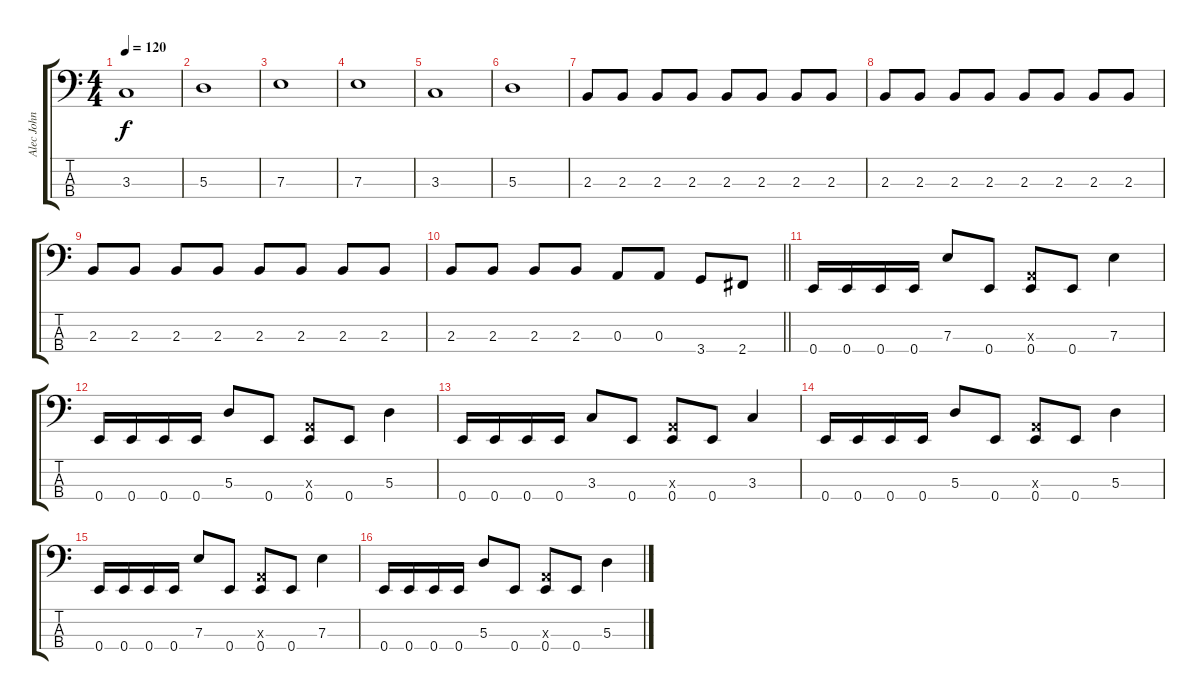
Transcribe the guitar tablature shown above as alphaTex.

\track ("Alec John Such (Bass Guitar)" "Alec John ") {instrument electricbassfinger}
\staff {score tabs}
\tuning (G2 D2 A1 E1) {hide}
\ts (4 4)
\tempo 120
\clef f4
\ks c
3.3.1{dy f} |
5.3.1 |
7.3.1 |
7.3.1 |
3.3.1 |
5.3.1 |
2.3.8 2.3.8 2.3.8 2.3.8 2.3.8 2.3.8 2.3.8 2.3.8 |
2.3.8 2.3.8 2.3.8 2.3.8 2.3.8 2.3.8 2.3.8 2.3.8 |
2.3.8 2.3.8 2.3.8 2.3.8 2.3.8 2.3.8 2.3.8 2.3.8 |
\barLineRight lightlight
2.3.8 2.3.8 2.3.8 2.3.8 0.3.8 0.3.8 3.4.8 2.4.8 |
0.4.16 0.4.16 0.4.16 0.4.16 7.3.8 0.4.8 (0.3{x} 0.4).8 0.4.8 7.3.4 |
0.4.16 0.4.16 0.4.16 0.4.16 5.3.8 0.4.8 (0.3{x} 0.4).8 0.4.8 5.3.4 |
0.4.16 0.4.16 0.4.16 0.4.16 3.3.8 0.4.8 (0.3{x} 0.4).8 0.4.8 3.3.4 |
0.4.16 0.4.16 0.4.16 0.4.16 5.3.8 0.4.8 (0.3{x} 0.4).8 0.4.8 5.3.4 |
0.4.16 0.4.16 0.4.16 0.4.16 7.3.8 0.4.8 (0.3{x} 0.4).8 0.4.8 7.3.4 |
0.4.16 0.4.16 0.4.16 0.4.16 5.3.8 0.4.8 (0.3{x} 0.4).8 0.4.8 5.3.4
